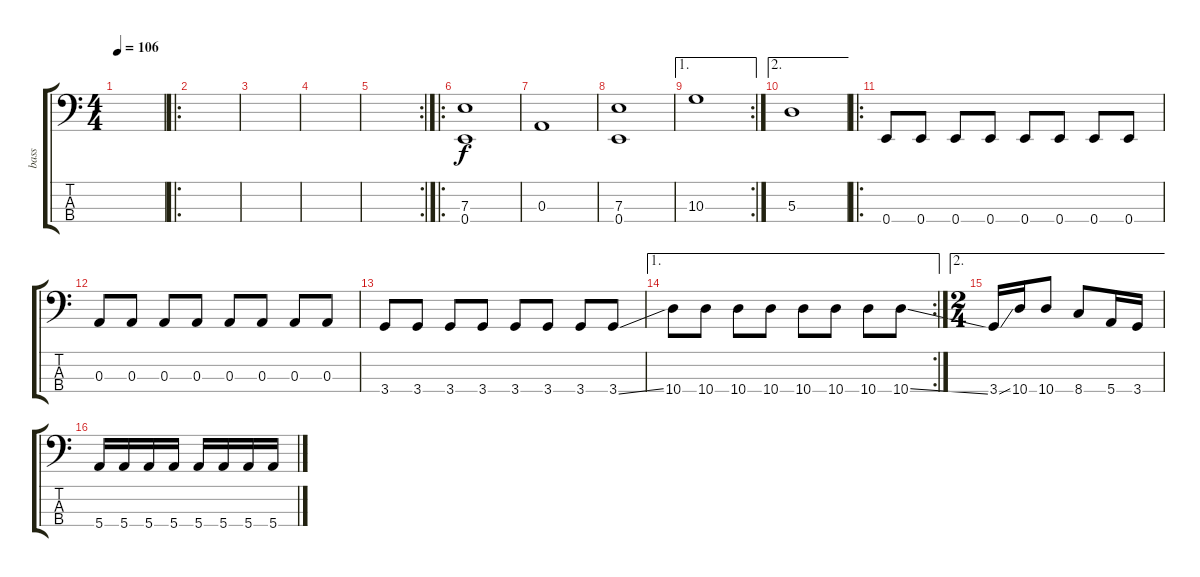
\track ("bass" "bass") {instrument electricbassfinger}
\staff {score tabs}
\tuning (G2 D2 A1 E1) {hide}
\ts (4 4)
\tempo 106
\clef f4
\ks c
|
\ro
|
|
|
\rc 2
|
\ro
(7.3 0.4).1 |
0.3.1 |
(7.3 0.4).1 |
\ae 1
\rc 2
10.3.1 |
\ae 2
5.3.1 |
\ro
0.4.8 0.4.8 0.4.8 0.4.8 0.4.8 0.4.8 0.4.8 0.4.8 |
0.3.8 0.3.8 0.3.8 0.3.8 0.3.8 0.3.8 0.3.8 0.3.8 |
3.4.8 3.4.8 3.4.8 3.4.8 3.4.8 3.4.8 3.4.8 3.4{ss}.8 |
\ae 1
\rc 2
10.4.8 10.4.8 10.4.8 10.4.8 10.4.8 10.4.8 10.4.8 10.4{ss}.8 |
\ae 2
\ts (2 4)
3.4{ss}.16 10.4.16 10.4.8 8.4.8 5.4.16 3.4.16 |
5.4.16 5.4.16 5.4.16 5.4.16 5.4.16 5.4.16 5.4.16 5.4.16
